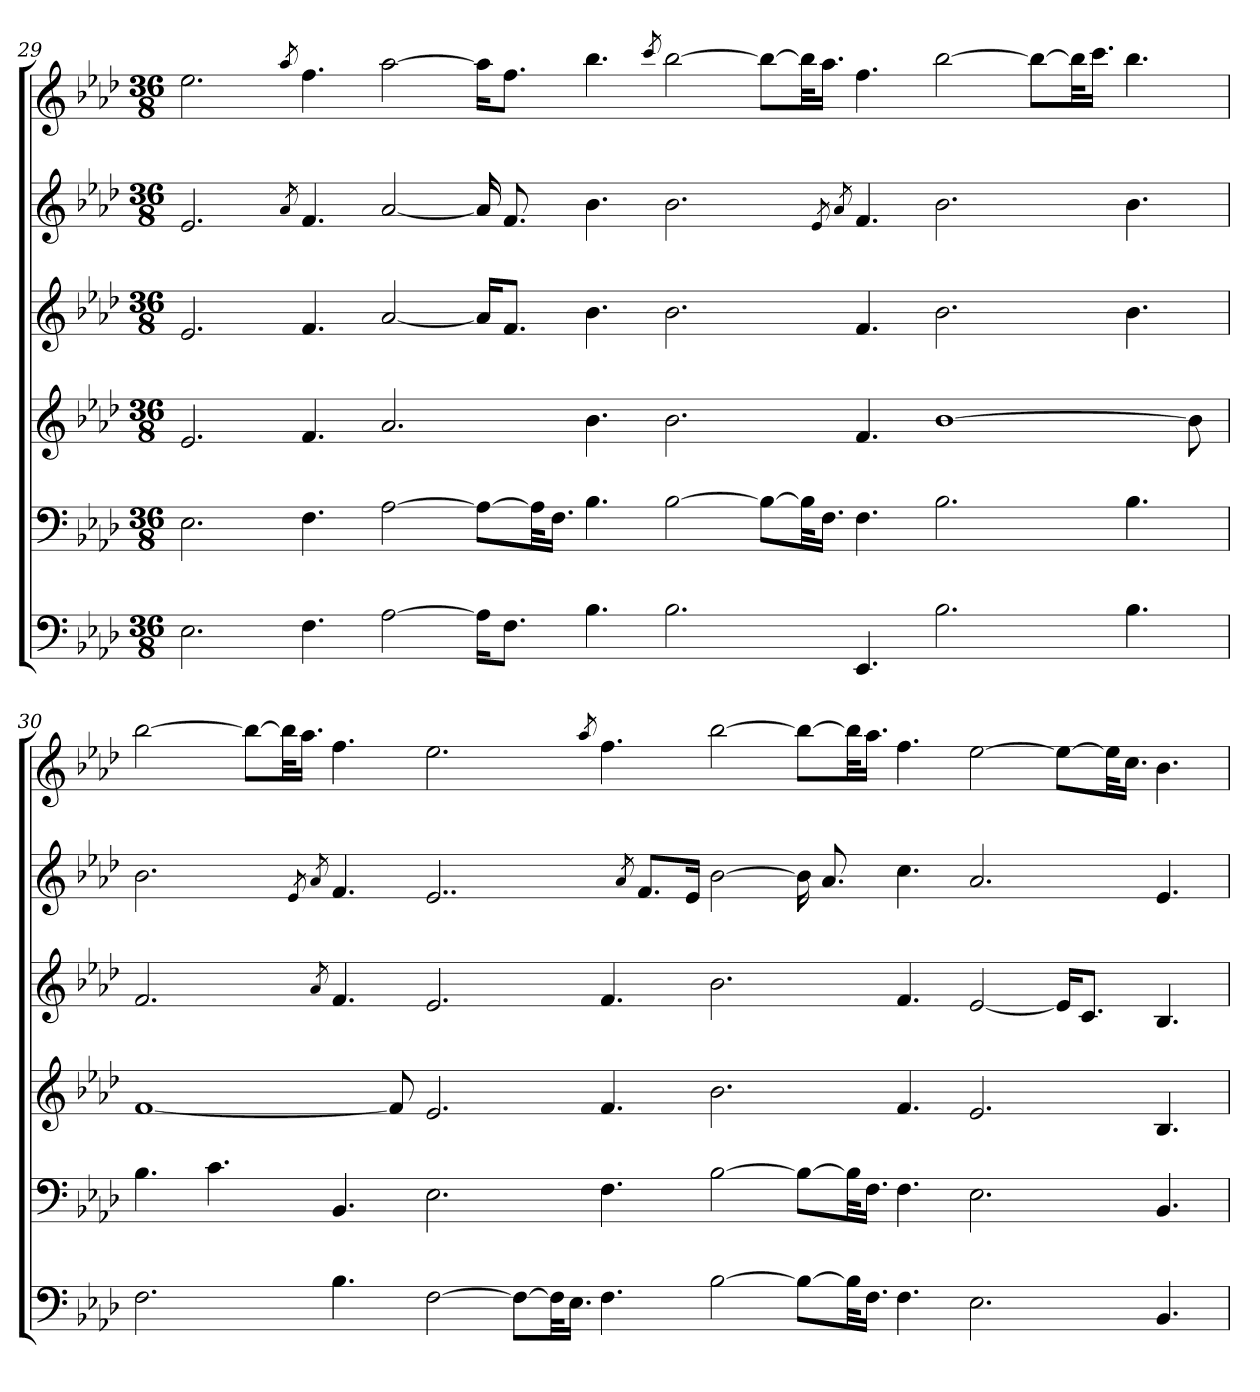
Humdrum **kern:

**kern	**kern	**kern	**kern	**kern	**kern
*part6	*part5	*part4	*part3	*part2	*part1
*staff6	*staff5	*staff4	*staff3	*staff2	*staff1
*clefF4	*clefF4	*clefG2	*clefG2	*clefG2	*clefG2
*k[b-e-a-d-]	*k[b-e-a-d-]	*k[b-e-a-d-]	*k[b-e-a-d-]	*k[b-e-a-d-]	*k[b-e-a-d-]
*M36/8	*M36/8	*M36/8	*M36/8	*M36/8	*M36/8
=29	=29	=29	=29	=29	=29
2.E-	2.E-	2.e-	2.e-	2.e-	2.ee-
.	.	.	.	8qa-	8qaa-
4.F	4.F	4.f	4.f	4.f	4.ff
[2A-	[2A-	2.a-	[2a-	[2a-	[2aa-
16A-\KL]	8A-\L_	.	16a-/KL]	16a-]	16aa-\KL]
8.F\J	.	.	8.f/J	8.f	8.ff\J
.	32A-\KL]	.	.	.	.
.	16.F\JJ	.	.	.	.
4.B-	4.B-	4.b-	4.b-	4.b-	4.bb-
.	.	.	.	.	8qccc
2.B-	[2B-	2.b-	2.b-	2.b-	[2bb-
.	8B-\L_	.	.	.	8bb-\L_
.	32B-\KL]	.	.	.	32bb-\KL]
.	16.F\JJ	.	.	.	16.aa-\JJ
.	.	.	.	8qe-	.
.	.	.	.	8qa-	.
4.EE-	4.F	4.f	4.f	4.f	4.ff
2.B-	2.B-	[1b-	2.b-	2.b-	[2bb-
.	.	.	.	.	8bb-\L_
.	.	.	.	.	32bb-\KL]
.	.	.	.	.	16.ccc\JJ
4.B-	4.B-	.	4.b-	4.b-	4.bb-
.	.	8b-]	.	.	.
=30	=30	=30	=30	=30	=30
2.F	4.B-	[1f	2.f	2.b-	[2bb-
.	4.c	.	.	.	.
.	.	.	.	.	8bb-\L_
.	.	.	.	.	32bb-\KL]
.	.	.	.	.	16.aa-\JJ
.	.	.	.	8qe-	.
.	.	.	8qa-	8qa-	.
4.B-	4.BB-	.	4.f	4.f	4.ff
.	.	8f]	.	.	.
[2F	2.E-	2.e-	2.e-	2..e-	2.ee-
8F\L_	.	.	.	.	.
32F\KL]	.	.	.	.	.
16.E-\JJ	.	.	.	.	.
.	.	.	.	.	8qaa-
4.F	4.F	4.f	4.f	.	4.ff
.	.	.	.	8qa-	.
.	.	.	.	8.f/L	.
.	.	.	.	16e-/Jk	.
[2B-	[2B-	2.b-	2.b-	[2b-	[2bb-
8B-\L_	8B-\L_	.	.	16b-]	8bb-\L_
.	.	.	.	8.a-	.
32B-\KL]	32B-\KL]	.	.	.	32bb-\KL]
16.F\JJ	16.F\JJ	.	.	.	16.aa-\JJ
4.F	4.F	4.f	4.f	4.cc	4.ff
2.E-	2.E-	2.e-	[2e-	2.a-	[2ee-
.	.	.	16e-/KL]	.	8ee-\L_
.	.	.	8.c/J	.	.
.	.	.	.	.	32ee-\KL]
.	.	.	.	.	16.cc\JJ
4.BB-	4.BB-	4.B-	4.B-	4.e-	4.b-
=	=	=	=	=	=
*-	*-	*-	*-	*-	*-
